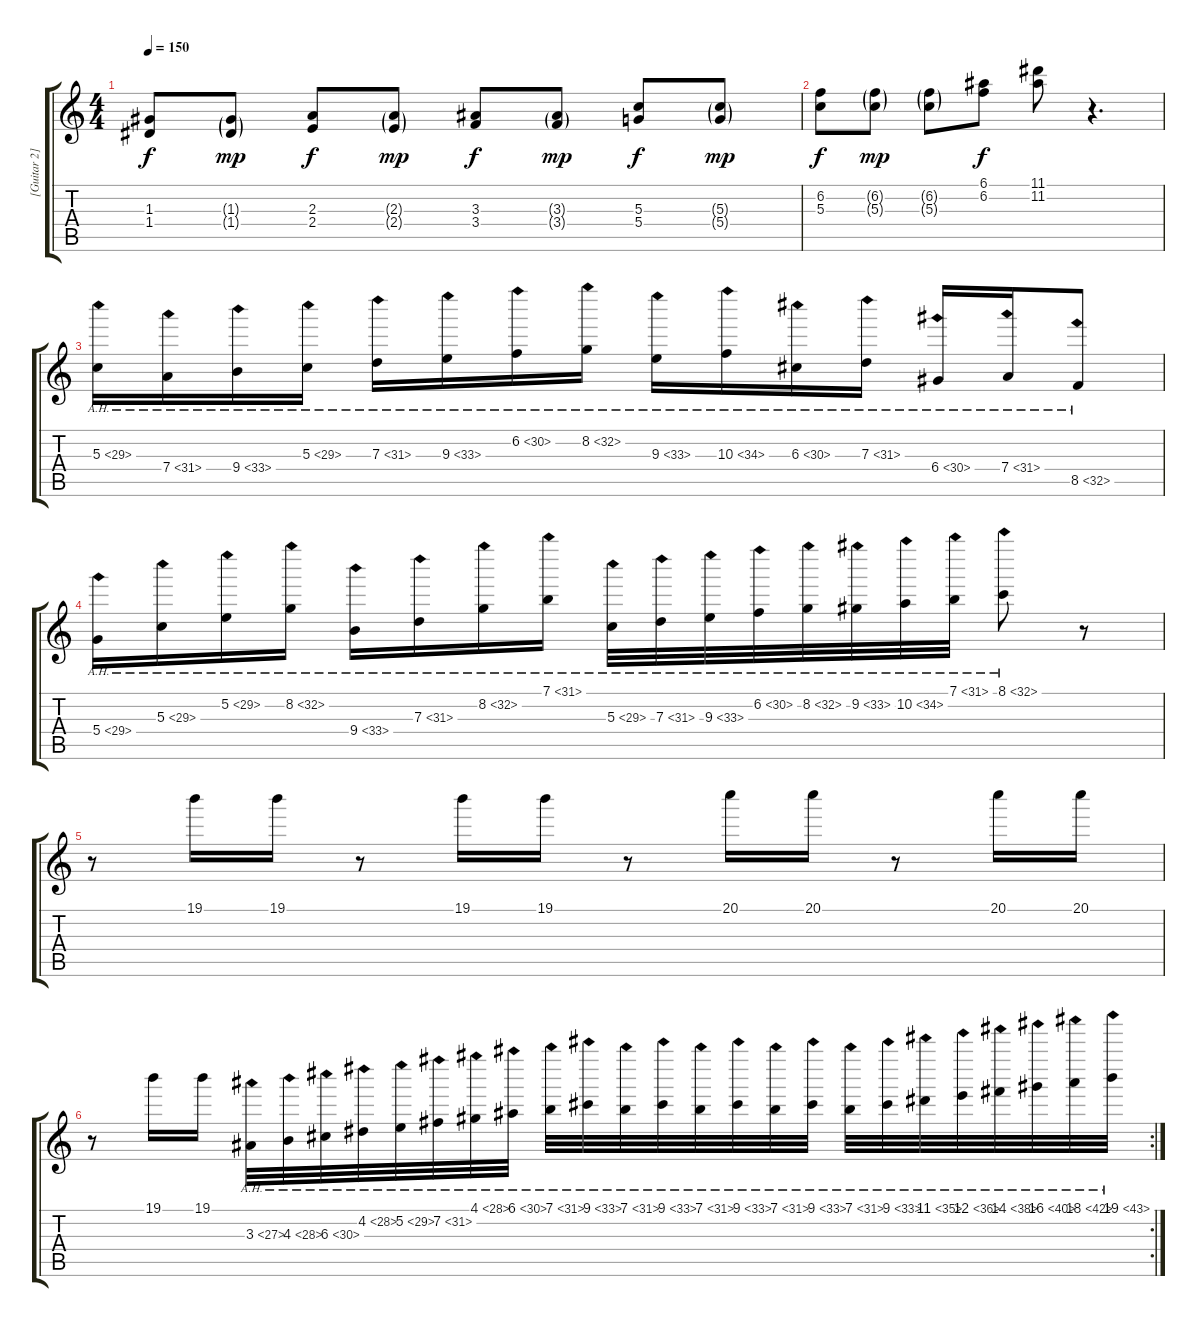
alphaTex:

\track ("[Guitar 2]" "[Guitar 2]") {instrument overdrivenguitar}
\staff {score tabs}
\tuning (E4 B3 G3 D3 A2 E2) {hide}
\ts (4 4)
\tempo 150
\clef g2
\ks c
(1.3 1.4).8{dy f} (1.3{g} 1.4{g}).8{dy mp} (2.3 2.4).8{dy f} (2.3{g} 2.4{g}).8{dy mp} (3.3 3.4).8{dy f} (3.3{g} 3.4{g}).8{dy mp} (5.3 5.4).8{dy f} (5.3{g} 5.4{g}).8{dy mp} |
(6.2 5.3).8{dy f} (6.2{g} 5.3{g}).8{dy mp} (6.2{g} 5.3{g}).8 (6.1 6.2).8{dy f} (11.1 11.2).8 r.4{d} |
5.3{ah 24}.16 7.4{ah 24}.16 9.4{ah 24}.16 5.3{ah 24}.16 7.3{ah 24}.16 9.3{ah 24}.16 6.2{ah 24}.16 8.2{ah 24}.16 9.3{ah 24}.16 10.3{ah 24}.16 6.3{ah 24}.16 7.3{ah 24}.16 6.4{ah 24}.16 7.4{ah 24}.16 8.5{ah 24}.8 |
5.4{ah 24}.16 5.3{ah 24}.16 5.2{ah 24}.16 8.2{ah 24}.16 9.4{ah 24}.16 7.3{ah 24}.16 8.2{ah 24}.16 7.1{ah 24}.16 5.3{ah 24}.32 7.3{ah 24}.32 9.3{ah 24}.32 6.2{ah 24}.32 8.2{ah 24}.32 9.2{ah 24}.32 10.2{ah 24}.32 7.1{ah 24}.32 8.1{ah 24}.8 r.8 |
r.8 19.1.16 19.1.16 r.8 19.1.16 19.1.16 r.8 20.1.16 20.1.16 r.8 20.1.16 20.1.16 |
\rc 2
r.8 19.1.16 19.1.16 3.3{ah 24}.32 4.3{ah 24}.32 6.3{ah 24}.32 4.2{ah 24}.32 5.2{ah 24}.32 7.2{ah 24}.32 4.1{ah 24}.32 6.1{ah 24}.32 7.1{ah 24}.32 9.1{ah 24}.32 7.1{ah 24}.32 9.1{ah 24}.32 7.1{ah 24}.32 9.1{ah 24}.32 7.1{ah 24}.32 9.1{ah 24}.32 7.1{ah 24}.32 9.1{ah 24}.32 11.1{ah 24}.32 12.1{ah 24}.32 14.1{ah 24}.32 16.1{ah 24}.32 18.1{ah 24}.32 19.1{ah 24}.32
